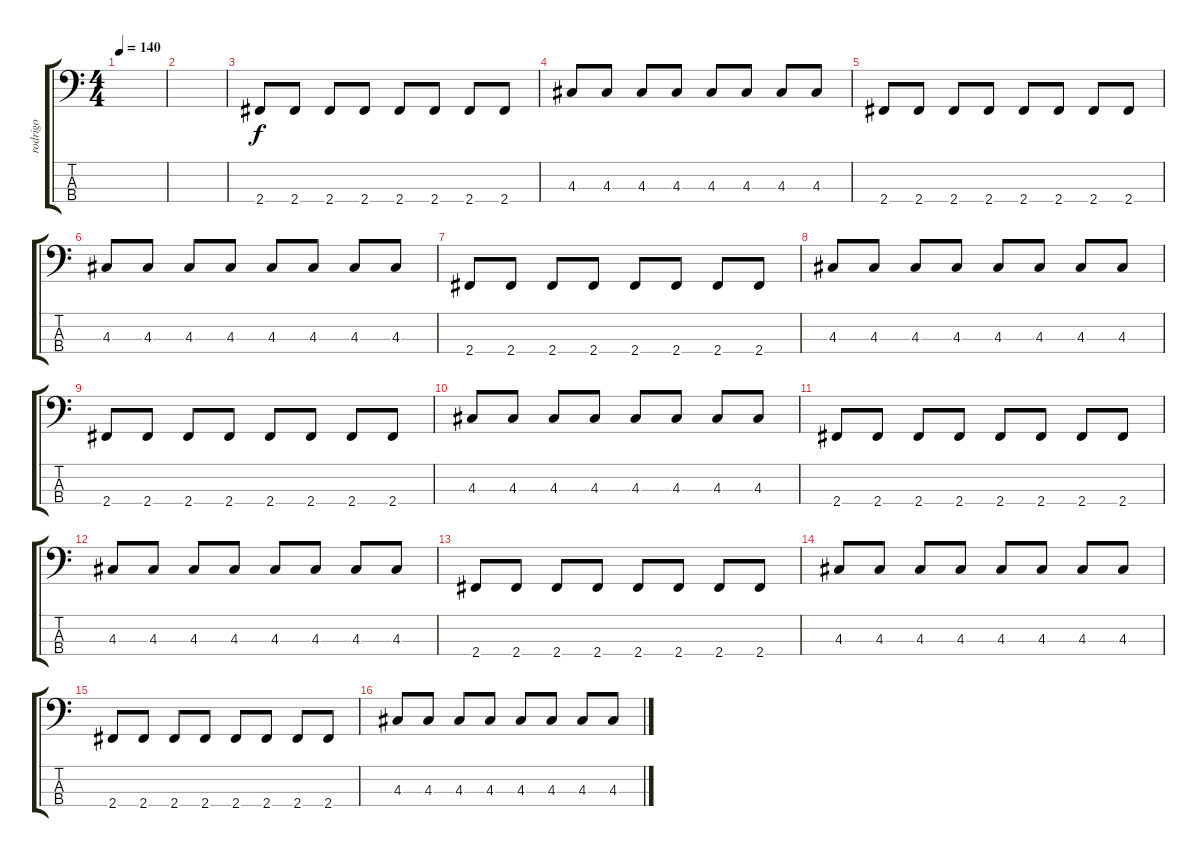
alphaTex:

\track ("rodrigo" "rodrigo") {instrument electricbassfinger}
\staff {score tabs}
\tuning (G2 D2 A1 E1) {hide}
\ts (4 4)
\tempo 140
\clef f4
\ks c
|
|
2.4.8 2.4.8 2.4.8 2.4.8 2.4.8 2.4.8 2.4.8 2.4.8 |
4.3.8 4.3.8 4.3.8 4.3.8 4.3.8 4.3.8 4.3.8 4.3.8 |
2.4.8 2.4.8 2.4.8 2.4.8 2.4.8 2.4.8 2.4.8 2.4.8 |
4.3.8 4.3.8 4.3.8 4.3.8 4.3.8 4.3.8 4.3.8 4.3.8 |
2.4.8 2.4.8 2.4.8 2.4.8 2.4.8 2.4.8 2.4.8 2.4.8 |
4.3.8 4.3.8 4.3.8 4.3.8 4.3.8 4.3.8 4.3.8 4.3.8 |
2.4.8 2.4.8 2.4.8 2.4.8 2.4.8 2.4.8 2.4.8 2.4.8 |
4.3.8 4.3.8 4.3.8 4.3.8 4.3.8 4.3.8 4.3.8 4.3.8 |
2.4.8 2.4.8 2.4.8 2.4.8 2.4.8 2.4.8 2.4.8 2.4.8 |
4.3.8 4.3.8 4.3.8 4.3.8 4.3.8 4.3.8 4.3.8 4.3.8 |
2.4.8 2.4.8 2.4.8 2.4.8 2.4.8 2.4.8 2.4.8 2.4.8 |
4.3.8 4.3.8 4.3.8 4.3.8 4.3.8 4.3.8 4.3.8 4.3.8 |
2.4.8 2.4.8 2.4.8 2.4.8 2.4.8 2.4.8 2.4.8 2.4.8 |
4.3.8 4.3.8 4.3.8 4.3.8 4.3.8 4.3.8 4.3.8 4.3.8
